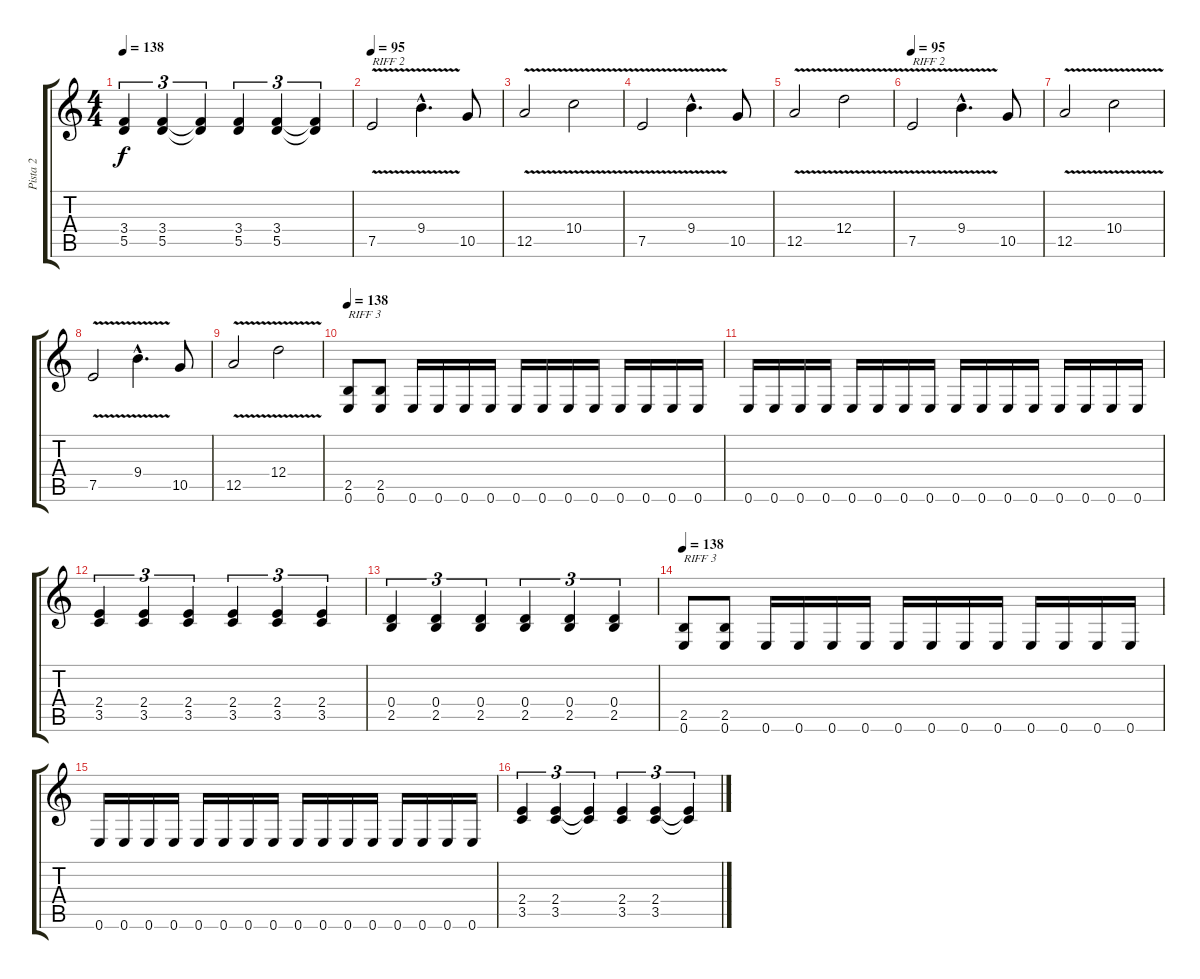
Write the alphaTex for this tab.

\track ("Pista 2" "Pista 2") {instrument distortionguitar}
\staff {score tabs}
\tuning (E4 B3 G3 D3 A2 E2) {hide}
\ts (4 4)
\tempo 138
\clef g2
\ks c
(3.4 5.5).4{tu (3 2) dy f} (3.4 5.5).4{tu (3 2)} (3.4{t} 5.5{t}).4{tu (3 2)} (3.4 5.5).4{tu (3 2)} (3.4 5.5).4{tu (3 2)} (3.4{t} 5.5{t}).4{tu (3 2)} |
\tempo 95
7.5{v}.2{txt "RIFF 2"} 9.4{v hac}.4{d} 10.5.8 |
12.5{v}.2 10.4{v}.2 |
7.5{v}.2 9.4{v hac}.4{d} 10.5.8 |
12.5{v}.2 12.4{v}.2 |
\tempo 95
7.5{v}.2{txt "RIFF 2"} 9.4{v hac}.4{d} 10.5.8 |
12.5{v}.2 10.4{v}.2 |
7.5{v}.2 9.4{v hac}.4{d} 10.5.8 |
12.5{v}.2 12.4{v}.2 |
\tempo 138
(2.5 0.6).8{txt "RIFF 3"} (2.5 0.6).8 0.6.16 0.6.16 0.6.16 0.6.16 0.6.16 0.6.16 0.6.16 0.6.16 0.6.16 0.6.16 0.6.16 0.6.16 |
0.6.16 0.6.16 0.6.16 0.6.16 0.6.16 0.6.16 0.6.16 0.6.16 0.6.16 0.6.16 0.6.16 0.6.16 0.6.16 0.6.16 0.6.16 0.6.16 |
(2.4 3.5).4{tu (3 2)} (2.4 3.5).4{tu (3 2)} (2.4 3.5).4{tu (3 2)} (2.4 3.5).4{tu (3 2)} (2.4 3.5).4{tu (3 2)} (2.4 3.5).4{tu (3 2)} |
(0.4 2.5).4{tu (3 2)} (0.4 2.5).4{tu (3 2)} (0.4 2.5).4{tu (3 2)} (0.4 2.5).4{tu (3 2)} (0.4 2.5).4{tu (3 2)} (0.4 2.5).4{tu (3 2)} |
\tempo 138
(2.5 0.6).8{txt "RIFF 3" volume 12} (2.5 0.6).8 0.6.16 0.6.16 0.6.16 0.6.16 0.6.16 0.6.16 0.6.16 0.6.16 0.6.16 0.6.16 0.6.16 0.6.16 |
0.6.16 0.6.16 0.6.16 0.6.16 0.6.16 0.6.16 0.6.16 0.6.16 0.6.16 0.6.16 0.6.16 0.6.16 0.6.16 0.6.16 0.6.16 0.6.16 |
(2.4 3.5).4{tu (3 2)} (2.4 3.5).4{tu (3 2)} (2.4{t} 3.5{t}).4{tu (3 2)} (2.4 3.5).4{tu (3 2)} (2.4 3.5).4{tu (3 2)} (2.4{t} 3.5{t}).4{tu (3 2)}
